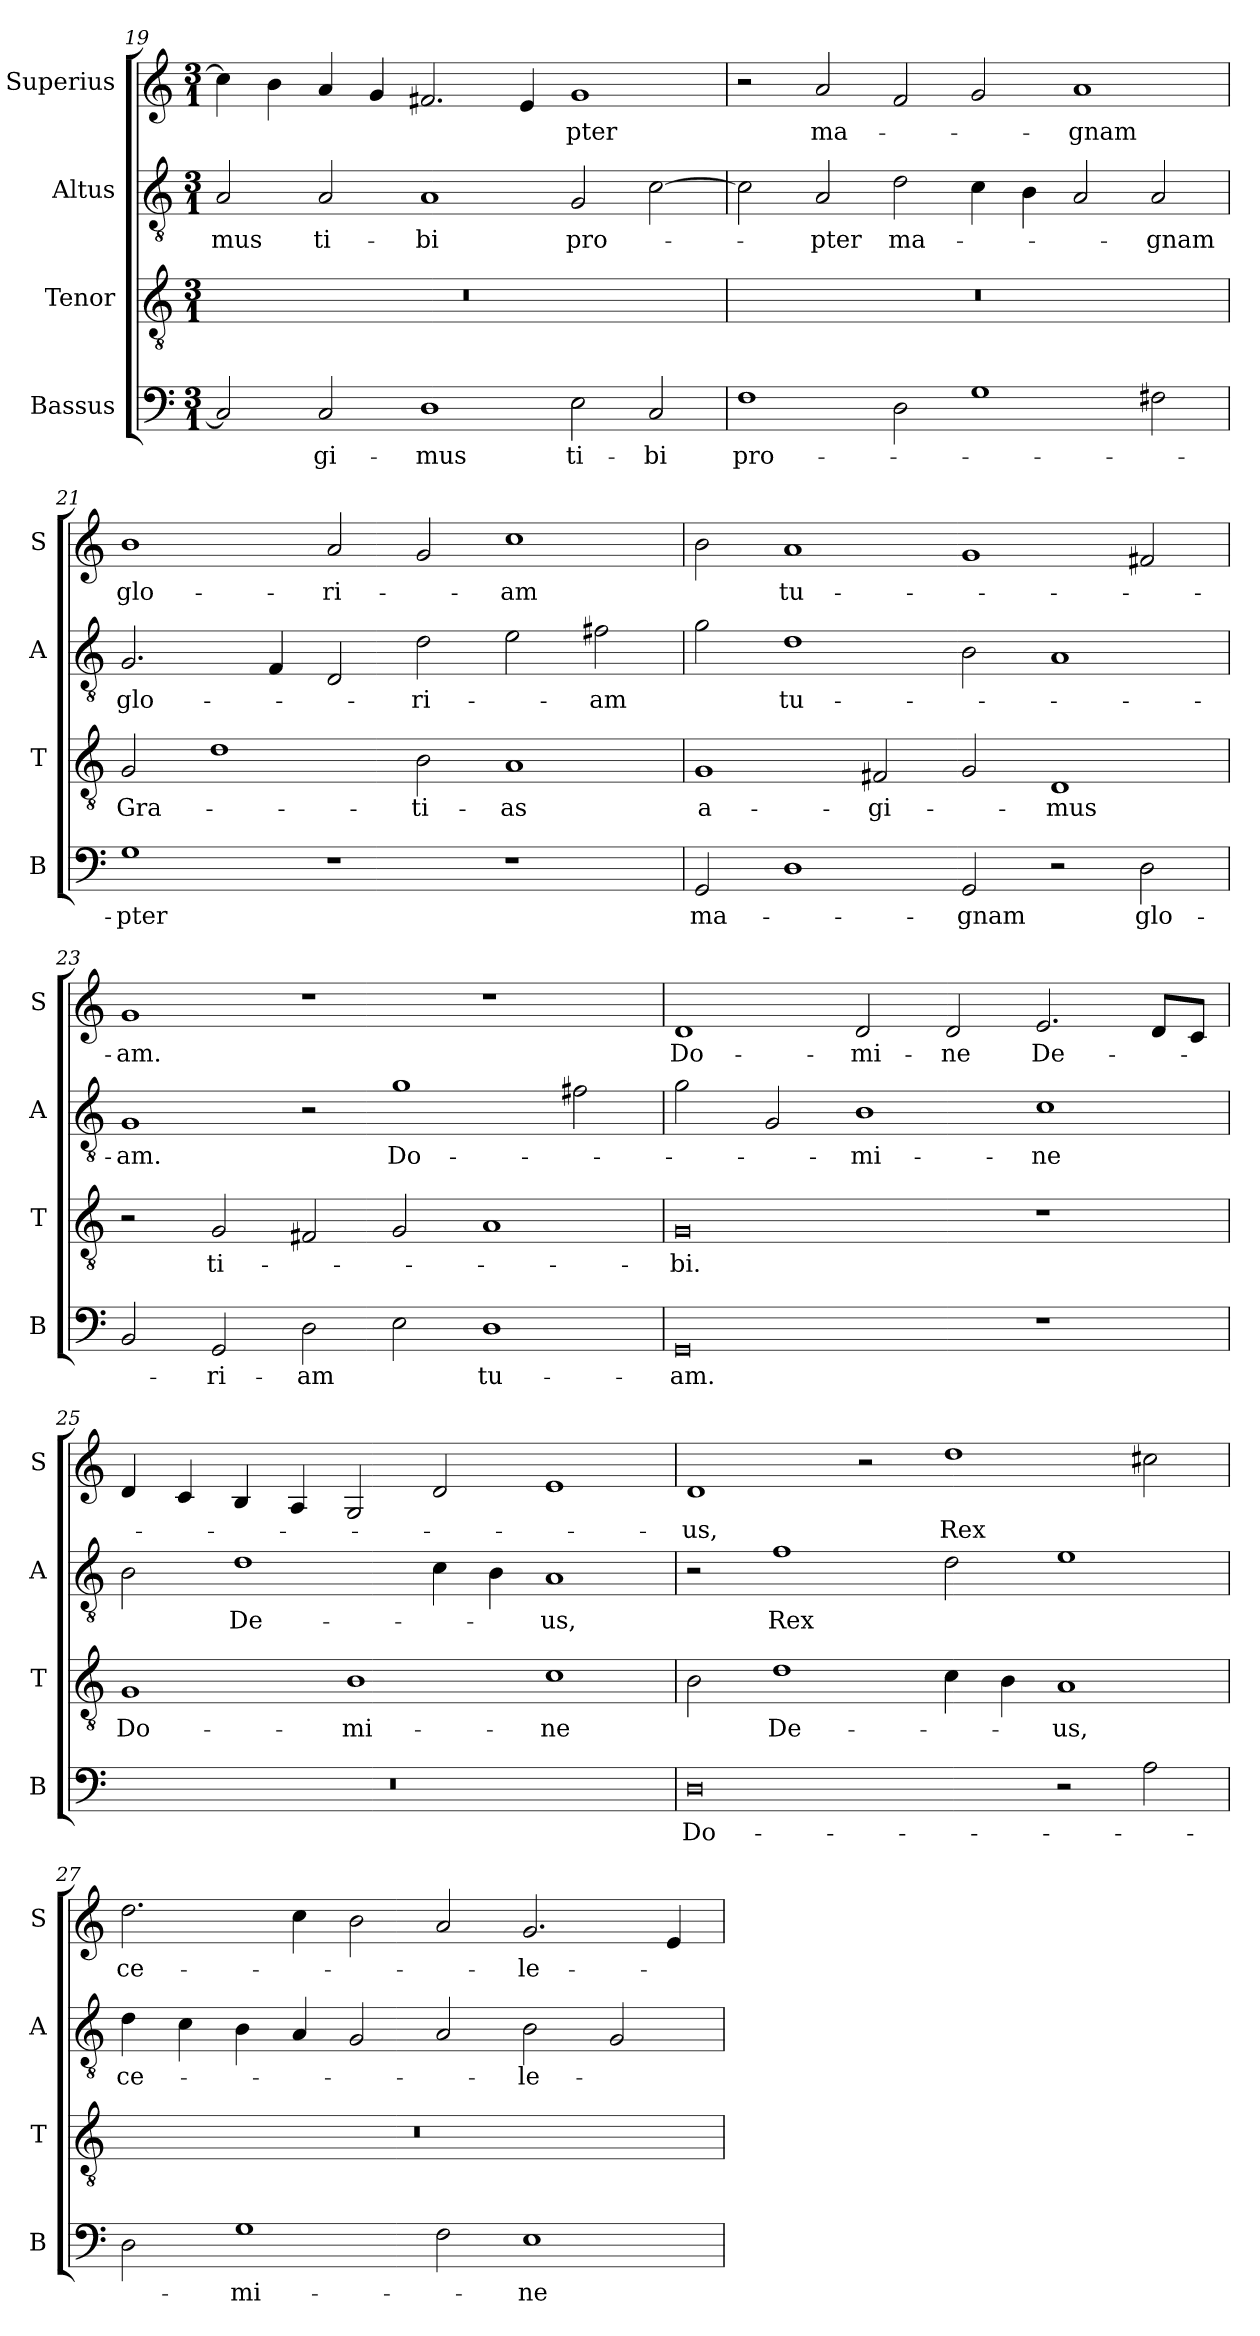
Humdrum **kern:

**kern	**text	**kern	**text	**kern	**text	**kern	**text
*part4	*part4	*part3	*part3	*part2	*part2	*part1	*part1
*staff4	*staff4	*staff3	*staff3	*staff2	*staff2	*staff1	*staff1
*I"Bassus	*	*I"Tenor	*	*I"Altus	*	*I"Superius	*
*I'B	*	*I'T	*	*I'A	*	*I'S	*
*clefF4	*	*clefGv2	*	*clefGv2	*	*clefG2	*
*k[]	*	*k[]	*	*k[]	*	*k[]	*
*M3/1	*	*M3/1	*	*M3/1	*	*M3/1	*
=19	=19	=19	=19	=19	=19	=19	=19
2C]	.	0.r	.	2A	-mus	4cc]	.
.	.	.	.	.	.	4b	.
2C	-gi-	.	.	2A	ti-	4a	.
.	.	.	.	.	.	4g	.
1D	-mus	.	.	1A	-bi	2.f#i	.
.	.	.	.	.	.	4e	.
2E	ti-	.	.	2G	pro-	1g	-pter
2C	-bi	.	.	[2c	.	.	.
=20	=20	=20	=20	=20	=20	=20	=20
1F	pro-	0.r	.	2c]	.	2r	.
.	.	.	.	2A	-pter	2a	ma-
2D	.	.	.	2d	ma-	2f	.
1G	.	.	.	4c	.	2g	.
.	.	.	.	4B	.	.	.
.	.	.	.	2A	.	1a	-gnam
2F#X	.	.	.	2A	-gnam	.	.
=21	=21	=21	=21	=21	=21	=21	=21
1G	-pter	2G	Gra-	2.G	glo-	1b	glo-
.	.	1d	.	.	.	.	.
.	.	.	.	4F	.	.	.
1r	.	.	.	2D	.	2a	-ri-
.	.	2B	-ti-	2d	-ri-	2g	.
1r	.	1A	-as	2e	.	1cc	-am
.	.	.	.	2f#i	-am	.	.
=22	=22	=22	=22	=22	=22	=22	=22
2GG	ma-	1G	a-	2g	.	2b	.
1D	.	.	.	1d	tu-	1a	tu-
.	.	2F#i	-gi-	.	.	.	.
2GG	-gnam	2G	.	2B	.	1g	.
2r	.	1D	-mus	1A	.	.	.
2D	glo-	.	.	.	.	2f#X	.
=23	=23	=23	=23	=23	=23	=23	=23
2BB	.	2r	.	1G	-am.	1g	-am.
2GG	-ri-	2G	ti-	.	.	.	.
2D	-am	2F#i	.	2r	.	1r	.
2E	.	2G	.	1g	Do-	.	.
1D	tu-	1A	.	.	.	1r	.
.	.	.	.	2f#X	.	.	.
=24	=24	=24	=24	=24	=24	=24	=24
0GG	-am.	0G	-bi.	2g	.	1d	Do-
.	.	.	.	2G	.	.	.
.	.	.	.	1B	-mi-	2d	-mi-
.	.	.	.	.	.	2d	-ne
1r	.	1r	.	1c	-ne	2.e	De-
.	.	.	.	.	.	8dL	.
.	.	.	.	.	.	8cJ	.
=25	=25	=25	=25	=25	=25	=25	=25
0.r	.	1G	Do-	2B	.	4d	.
.	.	.	.	.	.	4c	.
.	.	.	.	1d	De-	4B	.
.	.	.	.	.	.	4A	.
.	.	1B	-mi-	.	.	2G	.
.	.	.	.	4c	.	2d	.
.	.	.	.	4B	.	.	.
.	.	1c	-ne	1A	-us,	1e	.
=26	=26	=26	=26	=26	=26	=26	=26
0D	Do-	2B	.	2r	.	1d	-us,
.	.	1d	De-	1f	Rex	.	.
.	.	.	.	.	.	2r	.
.	.	4c	.	2d	.	1dd	Rex
.	.	4B	.	.	.	.	.
2r	.	1A	-us,	1e	.	.	.
2A	.	.	.	.	.	2cc#X	.
=27	=27	=27	=27	=27	=27	=27	=27
2D	.	0.r	.	4d	ce-	2.dd	ce-
.	.	.	.	4c	.	.	.
1G	-mi-	.	.	4B	.	.	.
.	.	.	.	4A	.	4cc	.
.	.	.	.	2G	.	2b	.
2F	.	.	.	2A	.	2a	.
1E	-ne	.	.	2B	-le-	2.g	-le-
.	.	.	.	2G	.	.	.
.	.	.	.	.	.	4e	.
=	=	=	=	=	=	=	=
*-	*-	*-	*-	*-	*-	*-	*-
